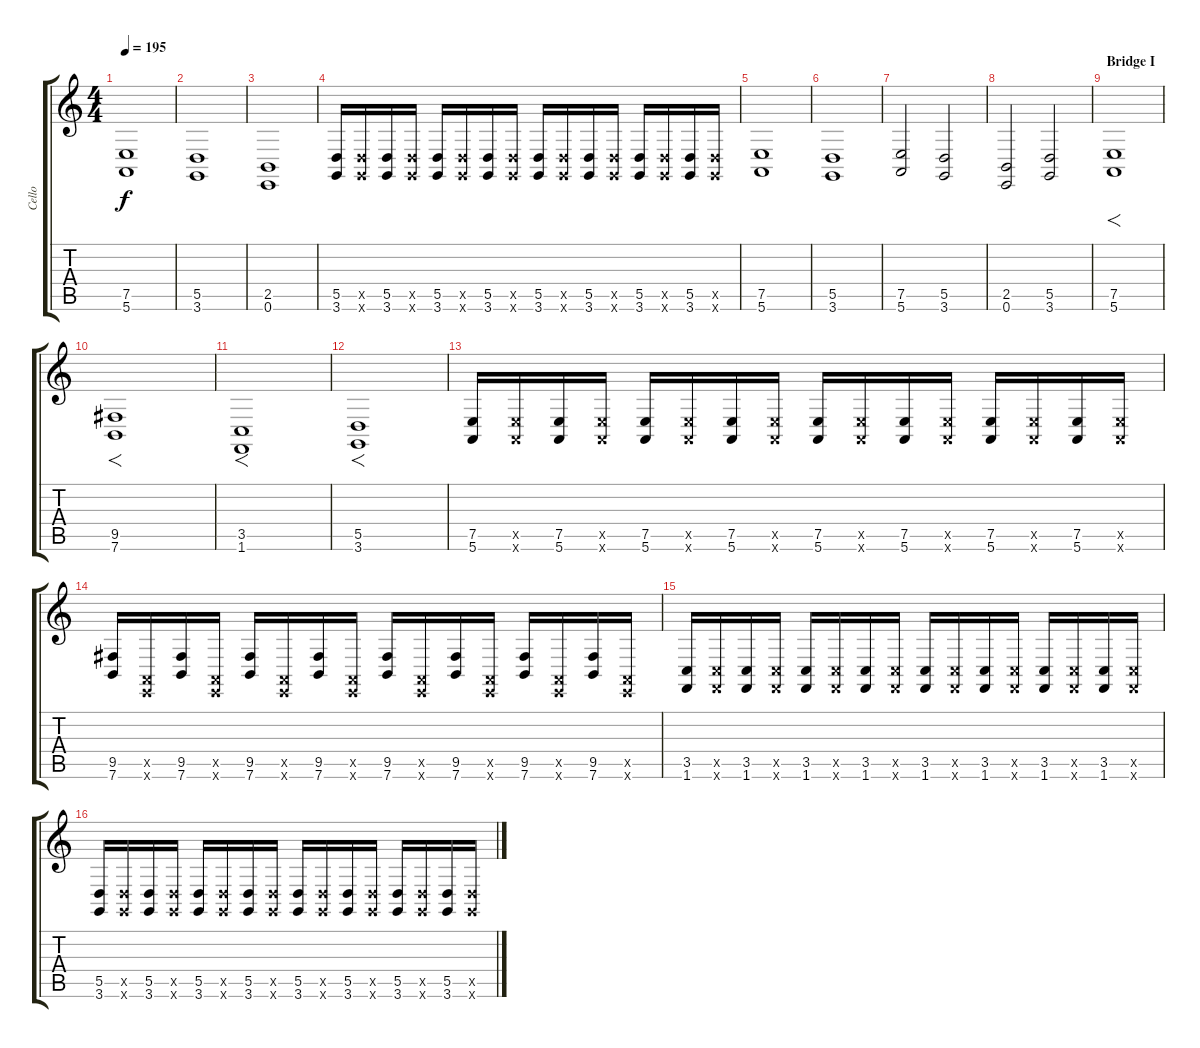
\track ("Cello" "Cello") {instrument cello}
\staff {score tabs}
\tuning (E4 B3 G3 D3 A2 E2) {hide}
\ts (4 4)
\tempo 195
\clef g2
\ks c
(7.5 5.6).1{dy f} |
(5.5 3.6).1 |
(2.5 0.6).1 |
(5.5 3.6).16 (5.5{x} 3.6{x}).16 (5.5 3.6).16 (5.5{x} 3.6{x}).16 (5.5 3.6).16 (5.5{x} 3.6{x}).16 (5.5 3.6).16 (5.5{x} 3.6{x}).16 (5.5 3.6).16 (5.5{x} 3.6{x}).16 (5.5 3.6).16 (5.5{x} 3.6{x}).16 (5.5 3.6).16 (5.5{x} 3.6{x}).16 (5.5 3.6).16 (5.5{x} 3.6{x}).16 |
(7.5 5.6).1 |
(5.5 3.6).1 |
(7.5 5.6).2 (5.5 3.6).2 |
(2.5 0.6).2 (5.5 3.6).2 |
\section ("" "Bridge I")
(7.5 5.6).1{f} |
(9.5 7.6).1{f} |
(3.5 1.6).1{f} |
(5.5 3.6).1{f} |
(7.5 5.6).16 (7.5{x} 5.6{x}).16 (7.5 5.6).16 (7.5{x} 5.6{x}).16 (7.5 5.6).16 (7.5{x} 5.6{x}).16 (7.5 5.6).16 (7.5{x} 5.6{x}).16 (7.5 5.6).16 (7.5{x} 5.6{x}).16 (7.5 5.6).16 (7.5{x} 5.6{x}).16 (7.5 5.6).16 (7.5{x} 5.6{x}).16 (7.5 5.6).16 (7.5{x} 5.6{x}).16 |
(9.5 7.6).16 (0.5{x} 0.6{x}).16 (9.5 7.6).16 (0.5{x} 0.6{x}).16 (9.5 7.6).16 (0.5{x} 0.6{x}).16 (9.5 7.6).16 (0.5{x} 0.6{x}).16 (9.5 7.6).16 (0.5{x} 0.6{x}).16 (9.5 7.6).16 (0.5{x} 0.6{x}).16 (9.5 7.6).16 (0.5{x} 0.6{x}).16 (9.5 7.6).16 (0.5{x} 0.6{x}).16 |
(3.5 1.6).16 (3.5{x} 1.6{x}).16 (3.5 1.6).16 (3.5{x} 1.6{x}).16 (3.5 1.6).16 (3.5{x} 1.6{x}).16 (3.5 1.6).16 (3.5{x} 1.6{x}).16 (3.5 1.6).16 (3.5{x} 1.6{x}).16 (3.5 1.6).16 (3.5{x} 1.6{x}).16 (3.5 1.6).16 (3.5{x} 1.6{x}).16 (3.5 1.6).16 (3.5{x} 1.6{x}).16 |
(5.5 3.6).16 (5.5{x} 3.6{x}).16 (5.5 3.6).16 (5.5{x} 3.6{x}).16 (5.5 3.6).16 (5.5{x} 3.6{x}).16 (5.5 3.6).16 (5.5{x} 3.6{x}).16 (5.5 3.6).16 (5.5{x} 3.6{x}).16 (5.5 3.6).16 (5.5{x} 3.6{x}).16 (5.5 3.6).16 (5.5{x} 3.6{x}).16 (5.5 3.6).16 (5.5{x} 3.6{x}).16
